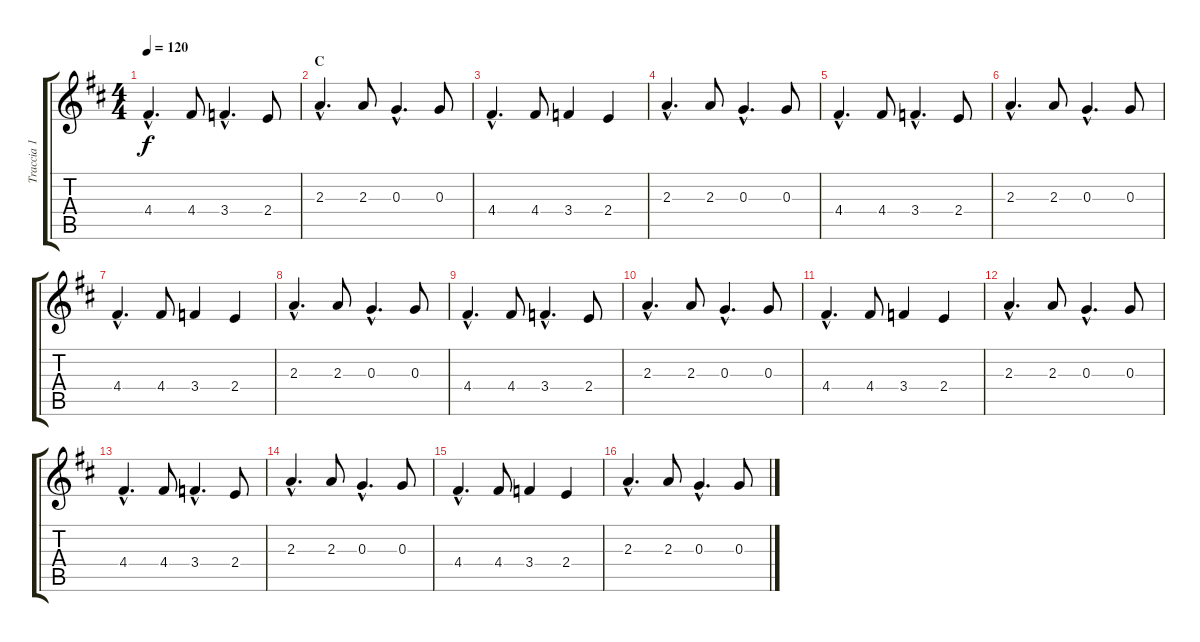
\track ("Traccia 1" "Traccia 1") {instrument electricbassfinger}
\staff {score tabs}
\tuning (E4 B3 G3 D3 A2 E2) {hide}
\ts (4 4)
\tempo 120
\clef g2
\ks d
4.4{hac}.4{d dy f} 4.4.8 3.4{hac}.4{d} 2.4.8 |
\section ("" "C")
2.3{hac}.4{d} 2.3.8 0.3{hac}.4{d} 0.3.8 |
4.4{hac}.4{d} 4.4.8 3.4.4 2.4.4 |
2.3{hac}.4{d} 2.3.8 0.3{hac}.4{d} 0.3.8 |
4.4{hac}.4{d} 4.4.8 3.4{hac}.4{d} 2.4.8 |
2.3{hac}.4{d} 2.3.8 0.3{hac}.4{d} 0.3.8 |
4.4{hac}.4{d} 4.4.8 3.4.4 2.4.4 |
2.3{hac}.4{d} 2.3.8 0.3{hac}.4{d} 0.3.8 |
4.4{hac}.4{d} 4.4.8 3.4{hac}.4{d} 2.4.8 |
2.3{hac}.4{d} 2.3.8 0.3{hac}.4{d} 0.3.8 |
4.4{hac}.4{d} 4.4.8 3.4.4 2.4.4 |
2.3{hac}.4{d} 2.3.8 0.3{hac}.4{d} 0.3.8 |
4.4{hac}.4{d} 4.4.8 3.4{hac}.4{d} 2.4.8 |
2.3{hac}.4{d} 2.3.8 0.3{hac}.4{d} 0.3.8 |
4.4{hac}.4{d} 4.4.8 3.4.4 2.4.4 |
2.3{hac}.4{d} 2.3.8 0.3{hac}.4{d} 0.3.8
